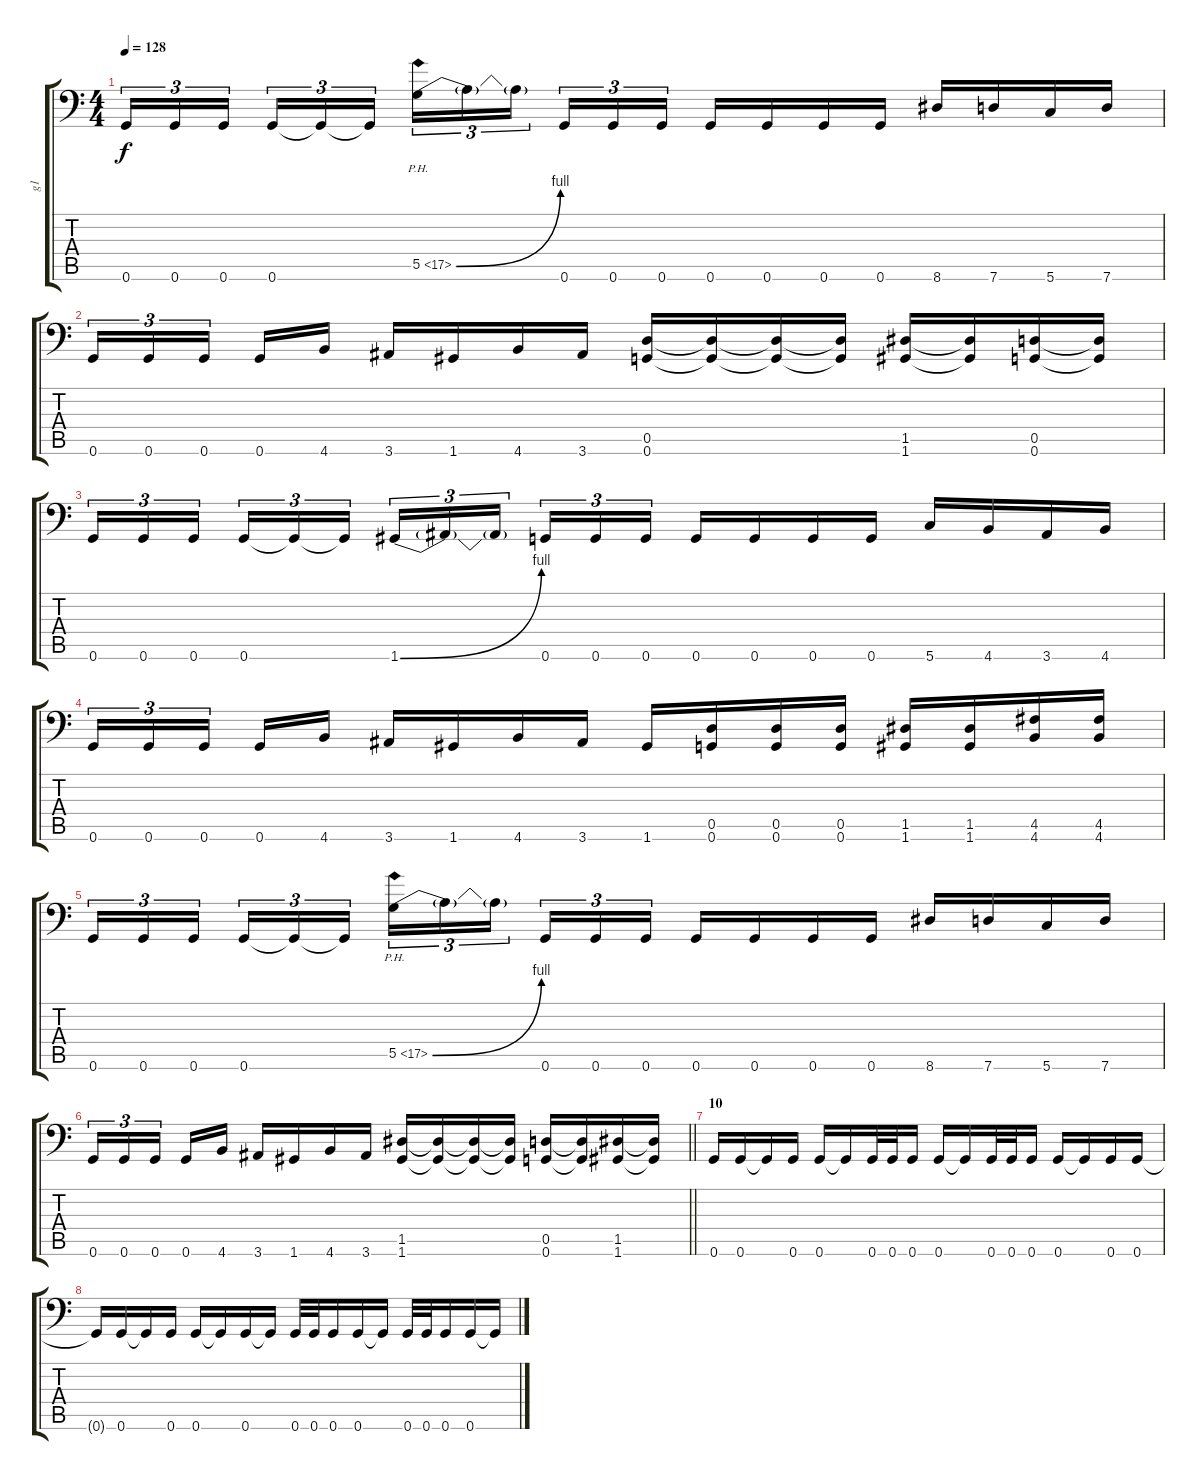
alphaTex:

\track ("g1" "g1") {instrument distortionguitar}
\staff {score tabs}
\tuning (A3 E3 C3 G2 D2 G1) {hide}
\ts (4 4)
\tempo 128
\clef f4
\ks c
0.6.16{tu (3 2) dy f} 0.6.16{tu (3 2)} 0.6.16{tu (3 2) beam splitsecondary} 0.6.16{tu (3 2)} 0.6{t}.16{tu (3 2)} 0.6{t}.16{tu (3 2)} 5.5{be (bend 0 0 60 4) ph 12}.16{tu (3 2)} 5.5{t}.16{tu (3 2)} 5.5{t}.16{tu (3 2) beam splitsecondary} 0.6.16{tu (3 2)} 0.6.16{tu (3 2)} 0.6.16{tu (3 2)} 0.6.16 0.6.16 0.6.16 0.6.16 8.6.16 7.6.16 5.6.16 7.6.16 |
0.6.16{tu (3 2)} 0.6.16{tu (3 2)} 0.6.16{tu (3 2) beam splitsecondary} 0.6.16 4.6.16 3.6.16 1.6.16 4.6.16 3.6.16 (0.5 0.6).16 (0.5{t} 0.6{t}).16 (0.5{t} 0.6{t}).16 (0.5{t} 0.6{t}).16 (1.5 1.6).16 (1.5{t} 1.6{t}).16 (0.5 0.6).16 (0.5{t} 0.6{t}).16 |
0.6.16{tu (3 2)} 0.6.16{tu (3 2)} 0.6.16{tu (3 2) beam splitsecondary} 0.6.16{tu (3 2)} 0.6{t}.16{tu (3 2)} 0.6{t}.16{tu (3 2)} 1.6{be (bend 0 0 60 4)}.16{tu (3 2)} 1.6{t}.16{tu (3 2)} 1.6{t}.16{tu (3 2) beam splitsecondary} 0.6.16{tu (3 2)} 0.6.16{tu (3 2)} 0.6.16{tu (3 2)} 0.6.16 0.6.16 0.6.16 0.6.16 5.6.16 4.6.16 3.6.16 4.6.16 |
0.6.16{tu (3 2)} 0.6.16{tu (3 2)} 0.6.16{tu (3 2) beam splitsecondary} 0.6.16 4.6.16 3.6.16 1.6.16 4.6.16 3.6.16 1.6.16 (0.5 0.6).16 (0.5 0.6).16 (0.5 0.6).16 (1.5 1.6).16 (1.5 1.6).16 (4.5 4.6).16 (4.5 4.6).16 |
0.6.16{tu (3 2)} 0.6.16{tu (3 2)} 0.6.16{tu (3 2) beam splitsecondary} 0.6.16{tu (3 2)} 0.6{t}.16{tu (3 2)} 0.6{t}.16{tu (3 2)} 5.5{be (bend 0 0 60 4) ph 12}.16{tu (3 2)} 5.5{t}.16{tu (3 2)} 5.5{t}.16{tu (3 2) beam splitsecondary} 0.6.16{tu (3 2)} 0.6.16{tu (3 2)} 0.6.16{tu (3 2)} 0.6.16 0.6.16 0.6.16 0.6.16 8.6.16 7.6.16 5.6.16 7.6.16 |
\barLineRight lightlight
0.6.16{tu (3 2)} 0.6.16{tu (3 2)} 0.6.16{tu (3 2) beam splitsecondary} 0.6.16 4.6.16 3.6.16 1.6.16 4.6.16 3.6.16 (1.5 1.6).16 (1.5{t} 1.6{t}).16 (1.5{t} 1.6{t}).16 (1.5{t} 1.6{t}).16 (0.5 0.6).16 (0.5{t} 0.6{t}).16 (1.5 1.6).16 (1.5{t} 1.6{t}).16 |
\section ("" "10")
0.6.16 0.6.16 0.6{t}.16 0.6.16 0.6.16 0.6{t}.16 0.6.32 0.6.32 0.6.16 0.6.16 0.6{t}.16 0.6.32 0.6.32 0.6.16 0.6.16 0.6{t}.16 0.6.16 0.6.16 |
0.6{t}.16 0.6.16 0.6{t}.16 0.6.16 0.6.16 0.6{t}.16 0.6.16 0.6{t}.16 0.6.32 0.6.32 0.6.16 0.6.16 0.6{t}.16 0.6.32 0.6.32 0.6.16 0.6.16 0.6{t}.16
